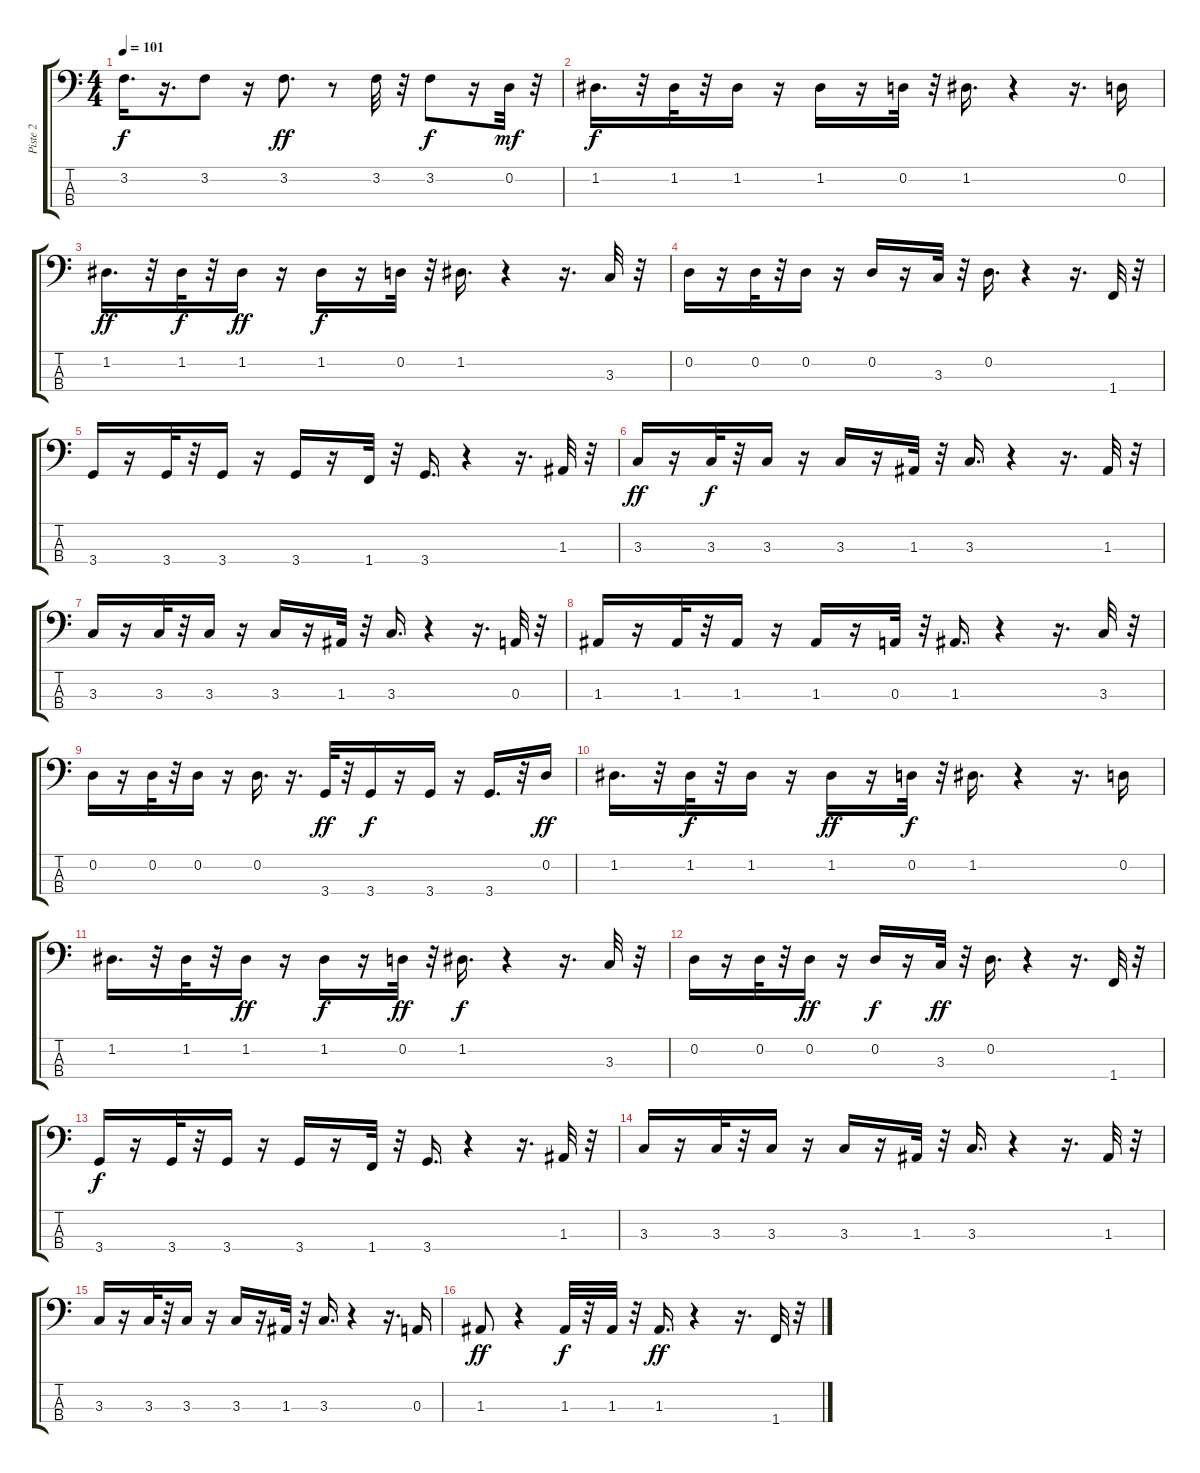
\track ("Piste 2" "Piste 2") {instrument electricbassfinger}
\staff {score tabs}
\tuning (G2 D2 A1 E1) {hide}
\ts (4 4)
\tempo 101
\clef f4
\ks c
3.2.16{d dy f} r.16{d} 3.2.8 r.16 3.2.8{d dy ff} r.8 3.2.32 r.32 3.2.8{dy f} r.16 0.2.32{dy mf} r.32 |
1.2.16{d dy f} r.32 1.2.32 r.32 1.2.16 r.16 1.2.16 r.16 0.2.32 r.32 1.2.16{d} r.4 r.16{d} 0.2.16 |
1.2.16{d dy ff} r.32 1.2.32{dy f} r.32 1.2.16{dy ff} r.16 1.2.16{dy f} r.16 0.2.32 r.32 1.2.16{d} r.4 r.16{d} 3.3.32 r.32 |
0.2.16 r.16 0.2.32 r.32 0.2.16 r.16 0.2.16 r.16 3.3.32 r.32 0.2.16{d} r.4 r.16{d} 1.4.32 r.32 |
3.4.16 r.16 3.4.32 r.32 3.4.16 r.16 3.4.16 r.16 1.4.32 r.32 3.4.16{d} r.4 r.16{d} 1.3.32 r.32 |
3.3.16{dy ff} r.16 3.3.32{dy f} r.32 3.3.16 r.16 3.3.16 r.16 1.3.32 r.32 3.3.16{d} r.4 r.16{d} 1.3.32 r.32 |
3.3.16 r.16 3.3.32 r.32 3.3.16 r.16 3.3.16 r.16 1.3.32 r.32 3.3.16{d} r.4 r.16{d} 0.3.32 r.32 |
1.3.16 r.16 1.3.32 r.32 1.3.16 r.16 1.3.16 r.16 0.3.32 r.32 1.3.16{d} r.4 r.16{d} 3.3.32 r.32 |
0.2.16 r.16 0.2.32 r.32 0.2.16 r.16 0.2.16{d} r.16{d} 3.4.32{dy ff} r.32 3.4.16{dy f} r.16 3.4.16 r.16 3.4.16{d} r.32 0.2.16{dy ff} |
1.2.16{d} r.32 1.2.32{dy f} r.32 1.2.16 r.16 1.2.16{dy ff} r.16 0.2.32{dy f} r.32 1.2.16{d} r.4 r.16{d} 0.2.16 |
1.2.16{d} r.32 1.2.32 r.32 1.2.16{dy ff} r.16 1.2.16{dy f} r.16 0.2.32{dy ff} r.32 1.2.16{d dy f} r.4 r.16{d} 3.3.32 r.32 |
0.2.16 r.16 0.2.32 r.32 0.2.16{dy ff} r.16 0.2.16{dy f} r.16 3.3.32{dy ff} r.32 0.2.16{d} r.4 r.16{d} 1.4.32 r.32 |
3.4.16{dy f} r.16 3.4.32 r.32 3.4.16 r.16 3.4.16 r.16 1.4.32 r.32 3.4.16{d} r.4 r.16{d} 1.3.32 r.32 |
3.3.16 r.16 3.3.32 r.32 3.3.16 r.16 3.3.16 r.16 1.3.32 r.32 3.3.16{d} r.4 r.16{d} 1.3.32 r.32 |
3.3.16 r.16 3.3.32 r.32 3.3.16 r.16 3.3.16 r.16 1.3.32 r.32 3.3.16{d} r.4 r.16{d} 0.3.16 |
1.3.8{dy ff} r.4 1.3.32{dy f} r.32 1.3.32 r.32 1.3.16{d dy ff} r.4 r.16{d} 1.4.32 r.32
